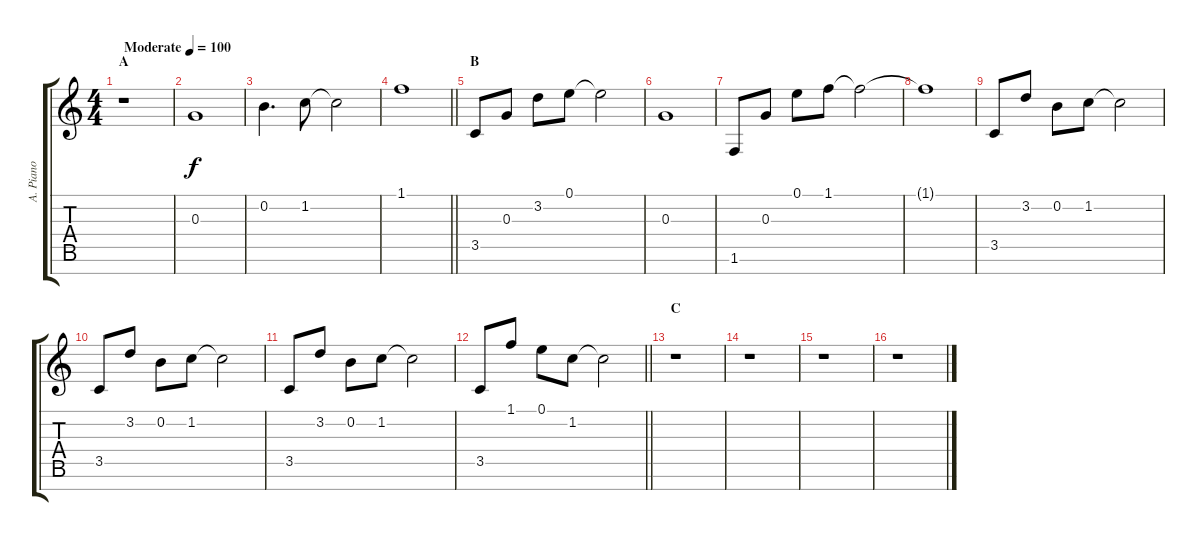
\track ("A. Piano" "A. Piano") {instrument acousticgrandpiano}
\staff {score tabs}
\tuning (E5 B4 G4 D4 A3 E3 B2) {hide}
\ts (4 4)
\section ("" "A")
\tempo (100 "Moderate")
\clef g2
\ks c
r.1{dy f instrument acousticgrandpiano} |
0.3.1 |
0.2.4{d} 1.2.8 1.2{t}.2 |
\barLineRight lightlight
1.1.1 |
\section ("" "B")
3.5.8 0.3.8 3.2.8 0.1.8 0.1{t}.2 |
0.3.1 |
1.6.8 0.3.8 0.1.8 1.1.8 1.1{t}.2 |
1.1{t}.1 |
3.5.8 3.2.8 0.2.8 1.2.8 1.2{t}.2 |
3.5.8 3.2.8 0.2.8 1.2.8 1.2{t}.2 |
3.5.8 3.2.8 0.2.8 1.2.8 1.2{t}.2 |
\barLineRight lightlight
3.5.8 1.1.8 0.1.8 1.2.8 1.2{t}.2 |
\section ("" "C")
r.1 |
r.1 |
r.1 |
r.1
